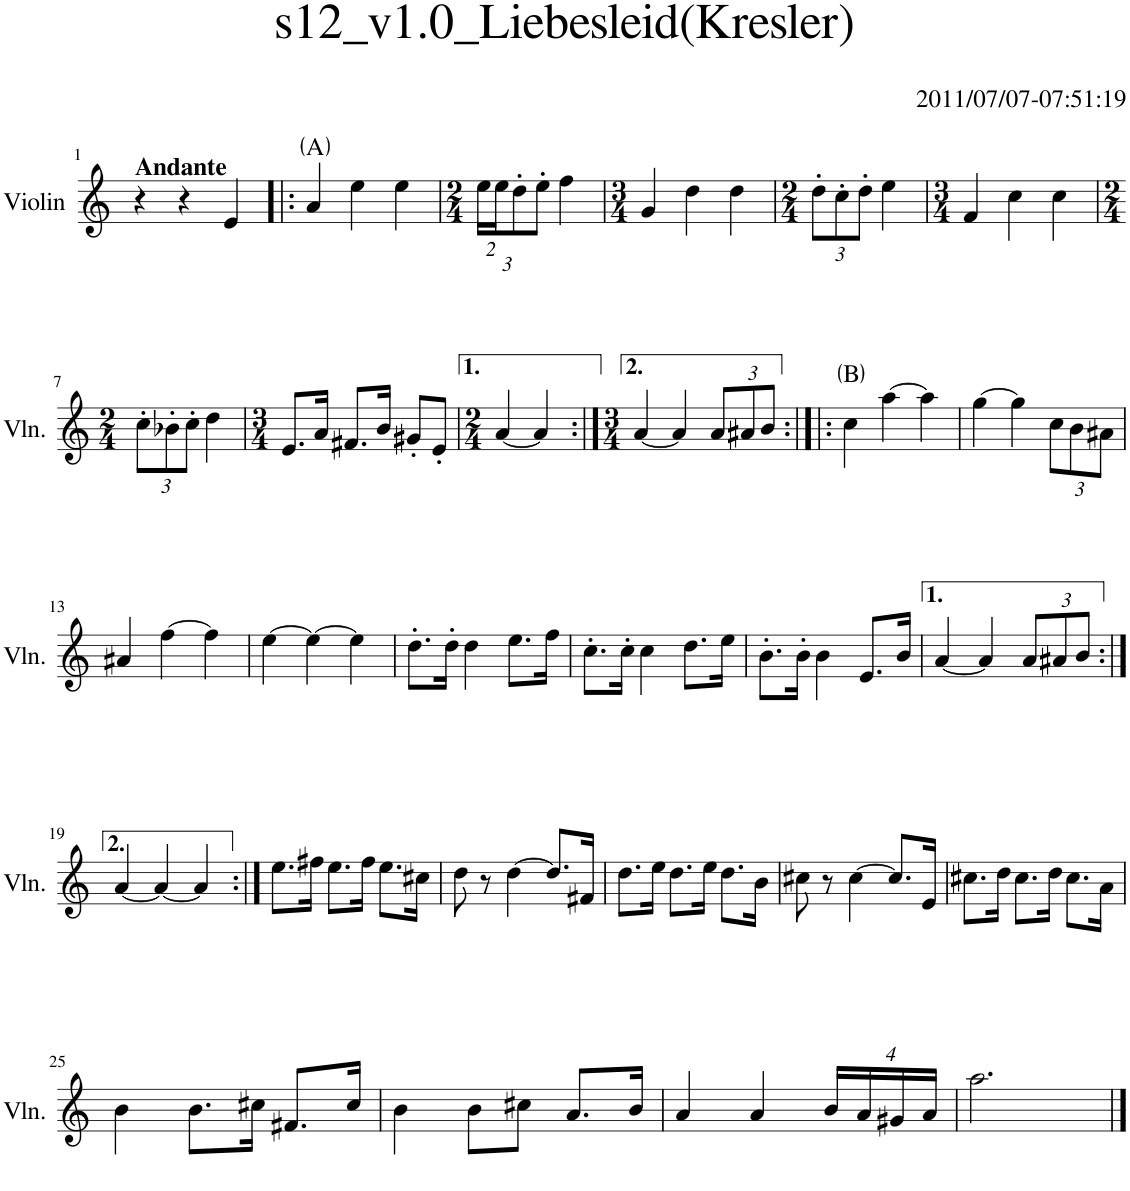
**kern	**harte
*part1	*part1
*staff1	*
*I"Violin	*
*I'Vln.	*
*clefG2	*
*k[]	*
=1	=1
!LO:TX:a:B:t=Andante	!
4r	.
4r	.
4e/	.
=2!|:	=2!|:
4a/	A:maj
4ee\	.
4ee\	.
=3	=3
*M2/4	*
*Xbrackettup	*
24ee\LL	.
24ee\J	.
12dd'\	.
12ee'\J	.
4ff\	.
=4	=4
*M3/4	*
4g/	.
4dd\	.
4dd\	.
=5	=5
*M2/4	*
12dd'\L	.
12cc'\	.
12dd'\J	.
4ee\	.
=6	=6
*M3/4	*
4f/	.
4cc\	.
4cc\	.
!!LO:LB:g=z
=7	=7
*M2/4	*
12cc'\L	.
12b-X'\	.
12cc'\J	.
4dd\	.
=8	=8
*M3/4	*
8.e/L	.
16a/Jk	.
8.f#X/L	.
16b/Jk	.
8g#X'/L	.
8e'/J	.
=9	=9
*M2/4	*
[4a/	.
4a/]	.
=10:|!	=10:|!
*M3/4	*
[4a/	.
4a/]	.
12a/L	.
12a#X/	.
12b/J	.
=11:|!|:	=11:|!|:
4cc\	B:maj
[4aa\	.
4aa\]	.
=12	=12
[4gg\	.
4gg\]	.
12cc\L	.
12b\	.
12a#X\J	.
!!LO:LB:g=z
=13	=13
4a#X/	.
[4ff\	.
4ff\]	.
=14	=14
[4ee\	.
4ee\_	.
4ee\]	.
=15	=15
8.dd'\L	.
16dd'\Jk	.
4dd\	.
8.ee\L	.
16ff\Jk	.
=16	=16
8.cc'\L	.
16cc'\Jk	.
4cc\	.
8.dd\L	.
16ee\Jk	.
=17	=17
8.b'\L	.
16b'\Jk	.
4b\	.
8.e/L	.
16b/Jk	.
=18	=18
[4a/	.
4a/]	.
12a/L	.
12a#X/	.
12b/J	.
!!LO:LB:g=z
=19:|!	=19:|!
[4a/	.
4a/_	.
4a/]	.
=20:|!	=20:|!
8.ee\L	.
16ff#X\Jk	.
8.ee\L	.
16ff#\Jk	.
8.ee\L	.
16cc#X\Jk	.
=21	=21
8dd\	.
8r	.
[4dd\	.
8.dd/L]	.
16f#X/Jk	.
=22	=22
8.dd\L	.
16ee\Jk	.
8.dd\L	.
16ee\Jk	.
8.dd\L	.
16b\Jk	.
=23	=23
8cc#X\	.
8r	.
[4cc#\	.
8.cc#/L]	.
16e/Jk	.
=24	=24
8.cc#X\L	.
16dd\Jk	.
8.cc#\L	.
16dd\Jk	.
8.cc#\L	.
16a\Jk	.
!!LO:LB:g=z
=25	=25
4b\	.
8.b\L	.
16cc#X\Jk	.
8.f#X/L	.
16cc#/Jk	.
=26	=26
4b\	.
8b\L	.
8cc#X\J	.
8.a/L	.
16b/Jk	.
=27	=27
4a/	.
4a/	.
16b/LL	.
16a/	.
16g#X/	.
16a/JJ	.
=28	=28
2.aa\	.
==	==
*-	*-
